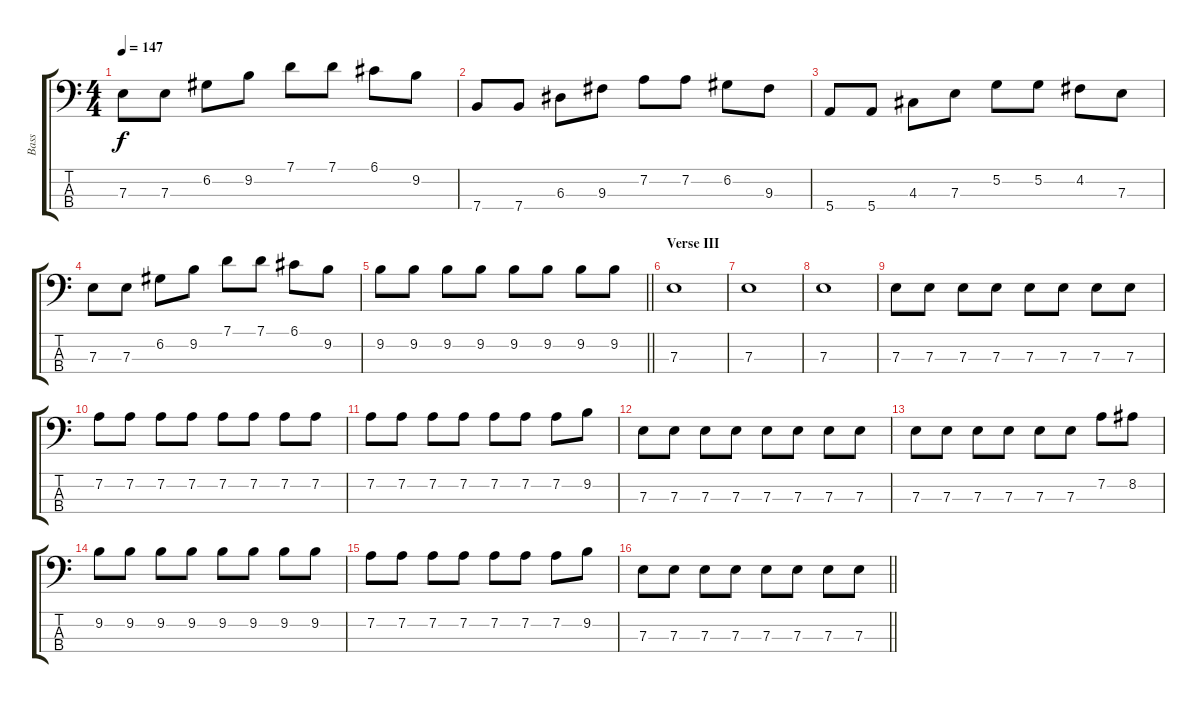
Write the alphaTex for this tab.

\track ("Bass" "Bass") {instrument electricbassfinger}
\staff {score tabs}
\tuning (G2 D2 A1 E1) {hide}
\ts (4 4)
\tempo 147
\clef f4
\ks c
7.3.8{dy f} 7.3.8 6.2.8 9.2.8 7.1.8 7.1.8 6.1.8 9.2.8 |
7.4.8 7.4.8 6.3.8 9.3.8 7.2.8 7.2.8 6.2.8 9.3.8 |
5.4.8 5.4.8 4.3.8 7.3.8 5.2.8 5.2.8 4.2.8 7.3.8 |
7.3.8 7.3.8 6.2.8 9.2.8 7.1.8 7.1.8 6.1.8 9.2.8 |
\barLineRight lightlight
9.2.8 9.2.8 9.2.8 9.2.8 9.2.8 9.2.8 9.2.8 9.2.8 |
\section ("" "Verse III")
7.3.1 |
7.3.1 |
7.3.1 |
7.3.8 7.3.8 7.3.8 7.3.8 7.3.8 7.3.8 7.3.8 7.3.8 |
7.2.8 7.2.8 7.2.8 7.2.8 7.2.8 7.2.8 7.2.8 7.2.8 |
7.2.8 7.2.8 7.2.8 7.2.8 7.2.8 7.2.8 7.2.8 9.2.8 |
7.3.8 7.3.8 7.3.8 7.3.8 7.3.8 7.3.8 7.3.8 7.3.8 |
7.3.8 7.3.8 7.3.8 7.3.8 7.3.8 7.3.8 7.2.8 8.2.8 |
9.2.8 9.2.8 9.2.8 9.2.8 9.2.8 9.2.8 9.2.8 9.2.8 |
7.2.8 7.2.8 7.2.8 7.2.8 7.2.8 7.2.8 7.2.8 9.2.8 |
\barLineRight lightlight
7.3.8 7.3.8 7.3.8 7.3.8 7.3.8 7.3.8 7.3.8 7.3.8
